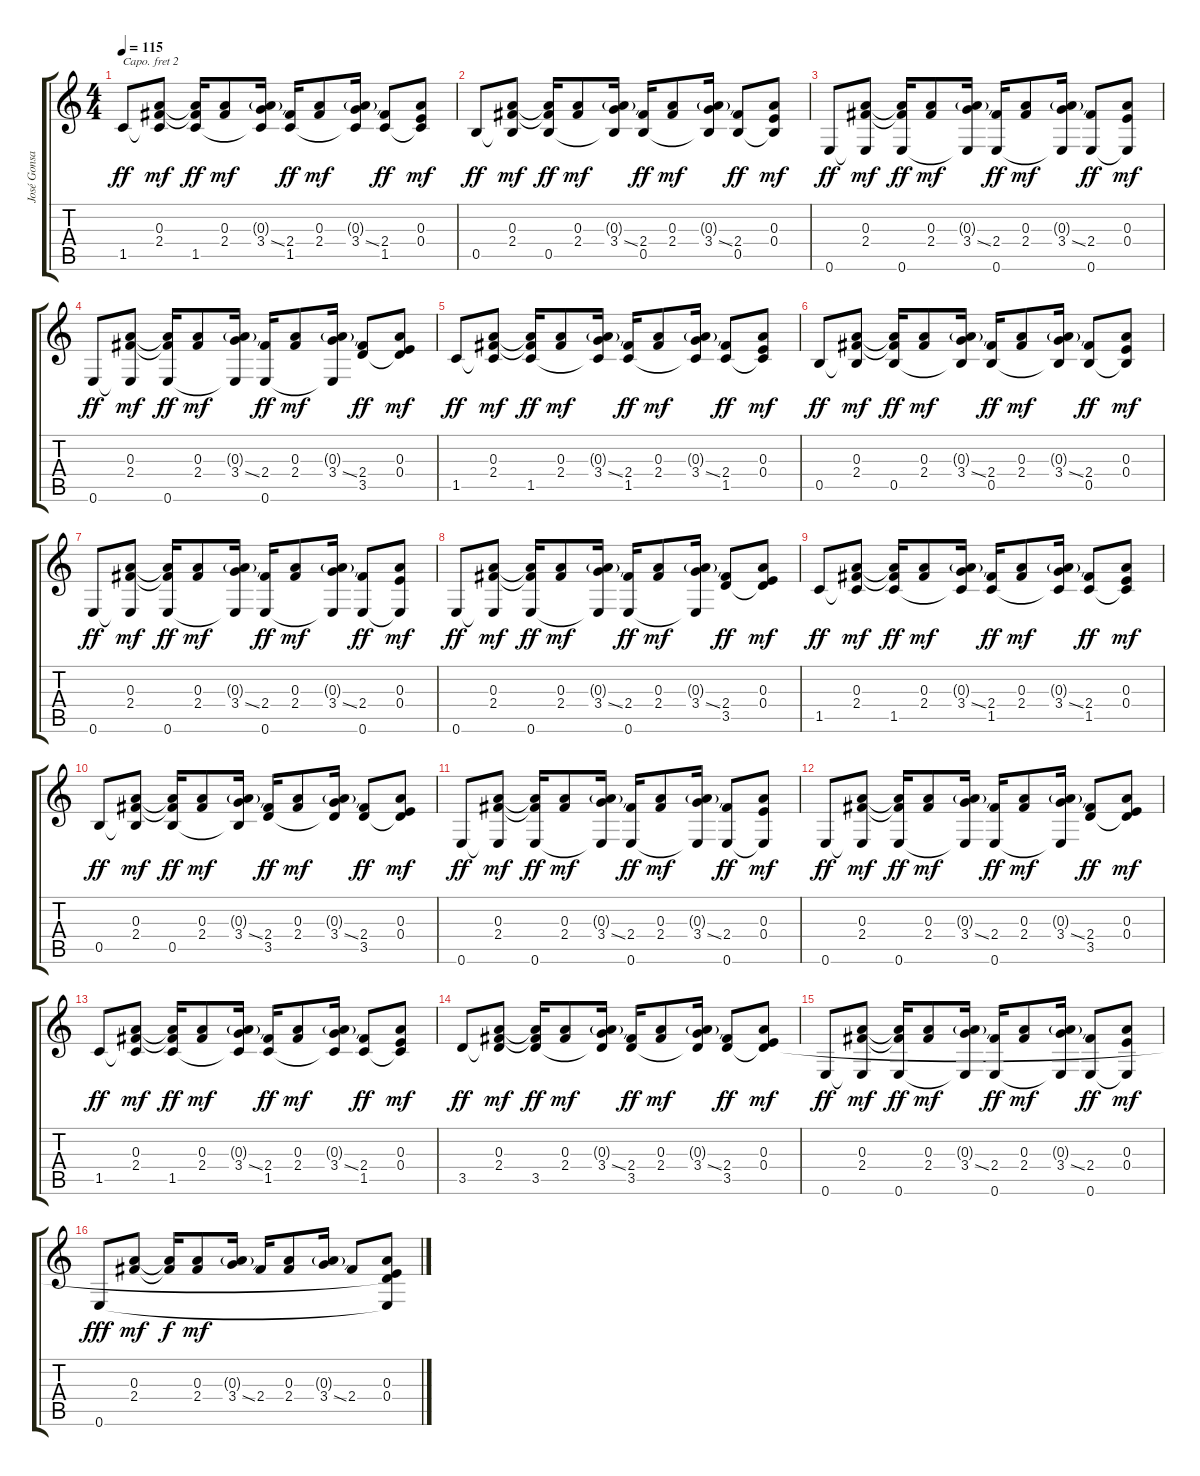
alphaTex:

\track ("José Gonsalez" "José Gonsa") {instrument acousticguitarsteel}
\staff {score tabs}
\capo 2
\tuning (E4 B3 G3 D3 A2 D2) {hide}
\ts (4 4)
\tempo 115
\clef g2
\ks c
1.5.8{dy ff} (0.3 2.4 1.5{t}).8{dy mf} (0.3{t} 2.4{t} 1.5).16{dy ff} (0.3 2.4).8{dy mf} (0.3{g} 3.4{ss} 1.5{t}).16 (2.4 1.5).16{dy ff} (0.3 2.4).8{dy mf} (0.3{g} 3.4{ss} 1.5{t}).16 (2.4 1.5).8{dy ff} (0.3 0.4 1.5{t}).8{dy mf} |
0.5.8{dy ff} (0.3 2.4 0.5{t}).8{dy mf} (0.3{t} 2.4{t} 0.5).16{dy ff} (0.3 2.4).8{dy mf} (0.3{g} 3.4{ss} 0.5{t}).16 (2.4 0.5).16{dy ff} (0.3 2.4).8{dy mf} (0.3{g} 3.4{ss} 0.5{t}).16 (2.4 0.5).8{dy ff} (0.3 0.4 0.5{t}).8{dy mf} |
0.6.8{dy ff} (0.3 2.4 0.6{t}).8{dy mf} (0.3{t} 2.4{t} 0.6).16{dy ff} (0.3 2.4).8{dy mf} (0.3{g} 3.4{ss} 0.6{t}).16 (2.4 0.6).16{dy ff} (0.3 2.4).8{dy mf} (0.3{g} 3.4{ss} 0.6{t}).16 (2.4 0.6).8{dy ff} (0.3 0.4 0.6{t}).8{dy mf} |
0.6.8{dy ff} (0.3 2.4 0.6{t}).8{dy mf} (0.3{t} 2.4{t} 0.6).16{dy ff} (0.3 2.4).8{dy mf} (0.3{g} 3.4{ss} 0.6{t}).16 (2.4 0.6).16{dy ff} (0.3 2.4).8{dy mf} (0.3{g} 3.4{ss} 0.6{t}).16 (2.4 3.5).8{dy ff} (0.3 0.4 3.5{t}).8{dy mf} |
1.5.8{dy ff} (0.3 2.4 1.5{t}).8{dy mf} (0.3{t} 2.4{t} 1.5).16{dy ff} (0.3 2.4).8{dy mf} (0.3{g} 3.4{ss} 1.5{t}).16 (2.4 1.5).16{dy ff} (0.3 2.4).8{dy mf} (0.3{g} 3.4{ss} 1.5{t}).16 (2.4 1.5).8{dy ff} (0.3 0.4 1.5{t}).8{dy mf} |
0.5.8{dy ff} (0.3 2.4 0.5{t}).8{dy mf} (0.3{t} 2.4{t} 0.5).16{dy ff} (0.3 2.4).8{dy mf} (0.3{g} 3.4{ss} 0.5{t}).16 (2.4 0.5).16{dy ff} (0.3 2.4).8{dy mf} (0.3{g} 3.4{ss} 0.5{t}).16 (2.4 0.5).8{dy ff} (0.3 0.4 0.5{t}).8{dy mf} |
0.6.8{dy ff} (0.3 2.4 0.6{t}).8{dy mf} (0.3{t} 2.4{t} 0.6).16{dy ff} (0.3 2.4).8{dy mf} (0.3{g} 3.4{ss} 0.6{t}).16 (2.4 0.6).16{dy ff} (0.3 2.4).8{dy mf} (0.3{g} 3.4{ss} 0.6{t}).16 (2.4 0.6).8{dy ff} (0.3 0.4 0.6{t}).8{dy mf} |
0.6.8{dy ff} (0.3 2.4 0.6{t}).8{dy mf} (0.3{t} 2.4{t} 0.6).16{dy ff} (0.3 2.4).8{dy mf} (0.3{g} 3.4{ss} 0.6{t}).16 (2.4 0.6).16{dy ff} (0.3 2.4).8{dy mf} (0.3{g} 3.4{ss} 0.6{t}).16 (2.4 3.5).8{dy ff} (0.3 0.4 3.5{t}).8{dy mf} |
1.5.8{dy ff} (0.3 2.4 1.5{t}).8{dy mf} (0.3{t} 2.4{t} 1.5).16{dy ff} (0.3 2.4).8{dy mf} (0.3{g} 3.4{ss} 1.5{t}).16 (2.4 1.5).16{dy ff} (0.3 2.4).8{dy mf} (0.3{g} 3.4{ss} 1.5{t}).16 (2.4 1.5).8{dy ff} (0.3 0.4 1.5{t}).8{dy mf} |
0.5.8{dy ff} (0.3 2.4 0.5{t}).8{dy mf} (0.3{t} 2.4{t} 0.5).16{dy ff} (0.3 2.4).8{dy mf} (0.3{g} 3.4{ss} 0.5{t}).16 (2.4 3.5).16{dy ff} (0.3 2.4).8{dy mf} (0.3{g} 3.4{ss} 3.5{t}).16 (2.4 3.5).8{dy ff} (0.3 0.4 3.5{t}).8{dy mf} |
0.6.8{dy ff} (0.3 2.4 0.6{t}).8{dy mf} (0.3{t} 2.4{t} 0.6).16{dy ff} (0.3 2.4).8{dy mf} (0.3{g} 3.4{ss} 0.6{t}).16 (2.4 0.6).16{dy ff} (0.3 2.4).8{dy mf} (0.3{g} 3.4{ss} 0.6{t}).16 (2.4 0.6).8{dy ff} (0.3 0.4 0.6{t}).8{dy mf} |
0.6.8{dy ff} (0.3 2.4 0.6{t}).8{dy mf} (0.3{t} 2.4{t} 0.6).16{dy ff} (0.3 2.4).8{dy mf} (0.3{g} 3.4{ss} 0.6{t}).16 (2.4 0.6).16{dy ff} (0.3 2.4).8{dy mf} (0.3{g} 3.4{ss} 0.6{t}).16 (2.4 3.5).8{dy ff} (0.3 0.4 3.5{t}).8{dy mf} |
1.5.8{dy ff} (0.3 2.4 1.5{t}).8{dy mf} (0.3{t} 2.4{t} 1.5).16{dy ff} (0.3 2.4).8{dy mf} (0.3{g} 3.4{ss} 1.5{t}).16 (2.4 1.5).16{dy ff} (0.3 2.4).8{dy mf} (0.3{g} 3.4{ss} 1.5{t}).16 (2.4 1.5).8{dy ff} (0.3 0.4 1.5{t}).8{dy mf} |
3.5.8{dy ff} (0.3 2.4 3.5{t}).8{dy mf} (0.3{t} 2.4{t} 3.5).16{dy ff} (0.3 2.4).8{dy mf} (0.3{g} 3.4{ss} 3.5{t}).16 (2.4 3.5).16{dy ff} (0.3 2.4).8{dy mf} (0.3{g} 3.4{ss} 3.5{t}).16 (2.4 3.5).8{dy ff} (0.3 0.4 3.5{t}).8{dy mf} |
0.6.8{dy ff} (0.3 2.4 0.6{t}).8{dy mf} (0.3{t} 2.4{t} 0.6).16{dy ff} (0.3 2.4).8{dy mf} (0.3{g} 3.4{ss} 0.6{t}).16 (2.4 0.6).16{dy ff} (0.3 2.4).8{dy mf} (0.3{g} 3.4{ss} 0.6{t}).16 (2.4 0.6).8{dy ff} (0.3 0.4 0.6{t}).8{dy mf} |
0.6.8{dy fff} (0.3 2.4).8{dy mf} (0.3{t} 2.4{t}).16{dy f} (0.3 2.4).8{dy mf} (0.3{g} 3.4{ss}).16 2.4.16 (0.3 2.4).8 (0.3{g} 3.4{ss}).16 2.4.8 (0.3 0.4 3.5{t} 0.6{t}).8
